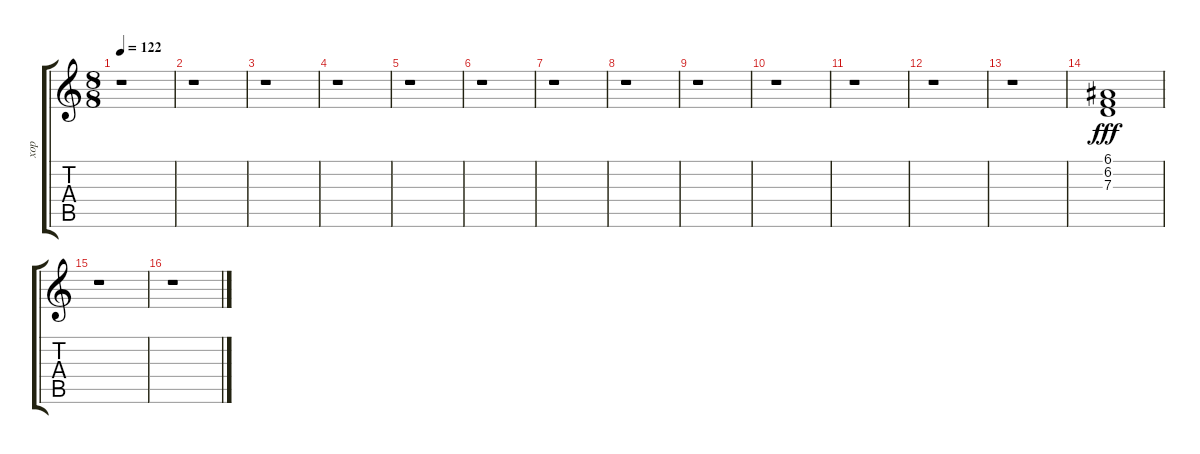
\track ("хор" "хор") {instrument synthvoice}
\staff {score tabs}
\tuning (E4 B3 G3 D3 A2 E2) {hide}
\ts (8 8)
\tempo 122
\clef g2
\ks c
r.1{dy f} |
r.1 |
r.1 |
r.1 |
r.1 |
r.1 |
r.1 |
r.1 |
r.1 |
r.1 |
r.1 |
r.1 |
r.1 |
(6.1 6.2 7.3).1{dy fff} |
r.1 |
r.1
